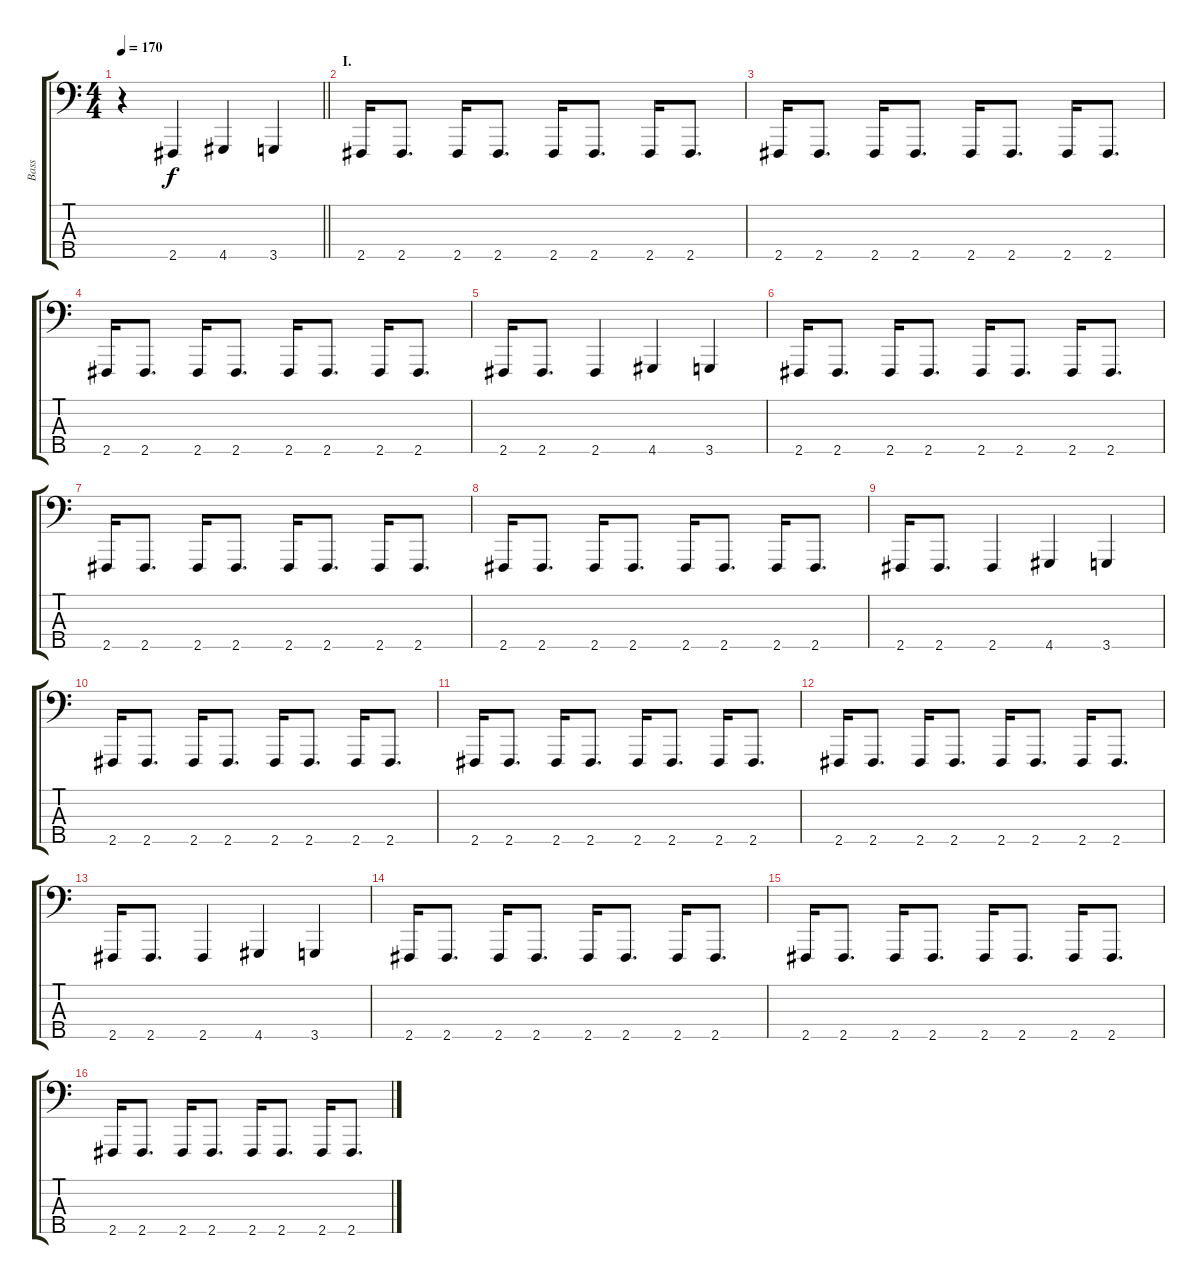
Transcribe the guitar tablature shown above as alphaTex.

\track ("Bass" "Bass") {instrument electricbasspick}
\staff {score tabs}
\tuning (E2 B1 E1 B0 E0) {hide}
\ts (4 4)
\tempo 170
\clef f4
\barLineRight lightlight
\ks c
r.4{dy f} 2.5.4 4.5.4 3.5.4 |
\section ("" "I.")
2.5.16 2.5.8{d} 2.5.16 2.5.8{d} 2.5.16 2.5.8{d} 2.5.16 2.5.8{d} |
2.5.16 2.5.8{d} 2.5.16 2.5.8{d} 2.5.16 2.5.8{d} 2.5.16 2.5.8{d} |
2.5.16 2.5.8{d} 2.5.16 2.5.8{d} 2.5.16 2.5.8{d} 2.5.16 2.5.8{d} |
2.5.16 2.5.8{d} 2.5.4 4.5.4 3.5.4 |
2.5.16 2.5.8{d} 2.5.16 2.5.8{d} 2.5.16 2.5.8{d} 2.5.16 2.5.8{d} |
2.5.16 2.5.8{d} 2.5.16 2.5.8{d} 2.5.16 2.5.8{d} 2.5.16 2.5.8{d} |
2.5.16 2.5.8{d} 2.5.16 2.5.8{d} 2.5.16 2.5.8{d} 2.5.16 2.5.8{d} |
2.5.16 2.5.8{d} 2.5.4 4.5.4 3.5.4 |
2.5.16 2.5.8{d} 2.5.16 2.5.8{d} 2.5.16 2.5.8{d} 2.5.16 2.5.8{d} |
2.5.16 2.5.8{d} 2.5.16 2.5.8{d} 2.5.16 2.5.8{d} 2.5.16 2.5.8{d} |
2.5.16 2.5.8{d} 2.5.16 2.5.8{d} 2.5.16 2.5.8{d} 2.5.16 2.5.8{d} |
2.5.16 2.5.8{d} 2.5.4 4.5.4 3.5.4 |
2.5.16 2.5.8{d} 2.5.16 2.5.8{d} 2.5.16 2.5.8{d} 2.5.16 2.5.8{d} |
2.5.16 2.5.8{d} 2.5.16 2.5.8{d} 2.5.16 2.5.8{d} 2.5.16 2.5.8{d} |
2.5.16 2.5.8{d} 2.5.16 2.5.8{d} 2.5.16 2.5.8{d} 2.5.16 2.5.8{d}
